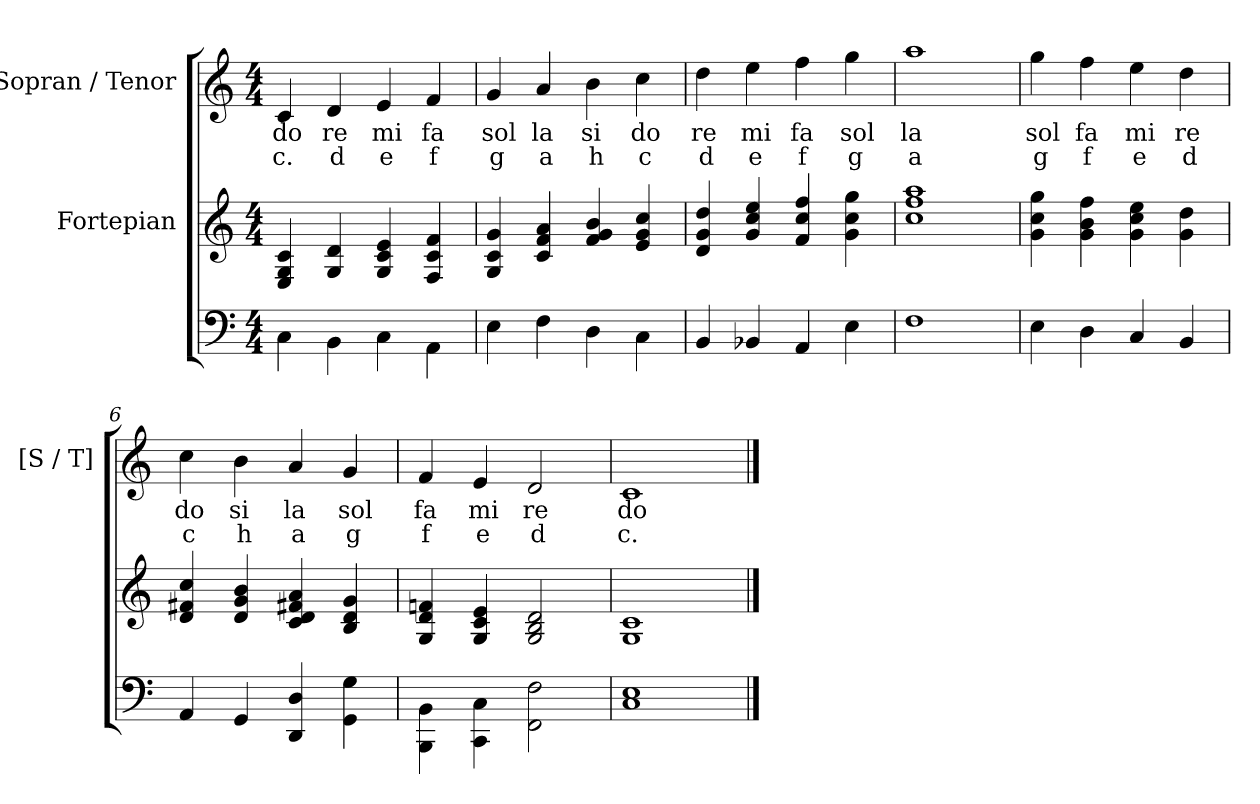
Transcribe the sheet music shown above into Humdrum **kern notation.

**kern	**kern	**kern	**text	**text
*part3	*part2	*part1	*part1	*part1
*staff3	*staff2	*staff1	*staff1	*staff1
*	*I"Fortepian	*I"Sopran / Tenor	*	*
*	*	*I'[S / T]	*	*
*clefF4	*clefG2	*clefG2	*	*
*k[]	*k[]	*k[]	*	*
*M4/4	*M4/4	*M4/4	*	*
=1	=1	=1	=1	=1
4C\	4E/ 4G/ 4c/	4c/	do	c.
4BB\	4G/ 4d/	4d/	re	d
4C\	4G/ 4c/ 4e/	4e/	mi	e
4AA\	4F/ 4c/ 4f/	4f/	fa	f
=2	=2	=2	=2	=2
4E\	4G/ 4c/ 4g/	4g/	sol	g
4F\	4c/ 4f/ 4a/	4a/	la	a
4D\	4f/ 4g/ 4b/	4b\	si	h
4C\	4e/ 4g/ 4cc/	4cc\	do	c
=3	=3	=3	=3	=3
4BB/	4d/ 4g/ 4dd/	4dd\	re	d
4BB-X/	4g/ 4cc/ 4ee/	4ee\	mi	e
4AA/	4f/ 4cc/ 4ff/	4ff\	fa	f
4E\	4g\ 4cc\ 4gg\	4gg\	sol	g
=4	=4	=4	=4	=4
1F	1cc 1ff 1aa	1aa	la	a
=5	=5	=5	=5	=5
4E\	4g\ 4cc\ 4gg\	4gg\	sol	g
4D\	4g\ 4b\ 4ff\	4ff\	fa	f
4C/	4g\ 4cc\ 4ee\	4ee\	mi	e
4BB/	4g\ 4dd\	4dd\	re	d
=6	=6	=6	=6	=6
4AA/	4d/ 4f#X/ 4cc/	4cc\	do	c
4GG/	4d/ 4g/ 4b/	4b\	si	h
4DD/ 4D/	4c/ 4d/ 4f#X/ 4a/	4a/	la	a
4GG\ 4G\	4B/ 4d/ 4g/	4g/	sol	g
=7	=7	=7	=7	=7
4BBB\ 4BB\	4G/ 4d/ 4fn/	4f/	fa	f
4CC\ 4C\	4G/ 4c/ 4e/	4e/	mi	e
2FF\ 2F\	2G/ 2B/ 2d/	2d/	re	d
=8	=8	=8	=8	=8
1C\ 1E\	1G/ 1c/	1c	do	c.
==	==	==	==	==
*-	*-	*-	*-	*-
